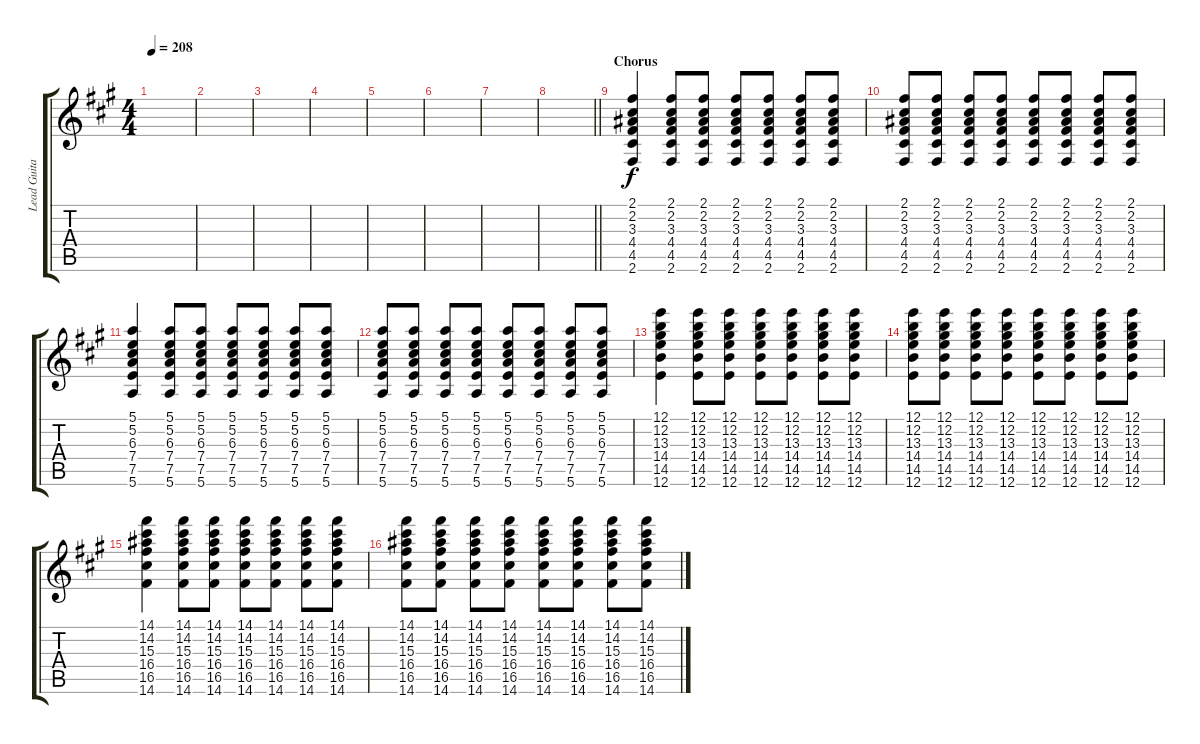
\track ("Lead Guitar" "Lead Guita") {instrument distortionguitar}
\staff {score tabs}
\tuning (E4 B3 G3 D3 A2 E2) {hide}
\ts (4 4)
\tempo 208
\clef g2
\ks a
|
|
|
|
|
|
|
\barLineRight lightlight
|
\section ("" "Chorus")
(2.1 2.2 3.3 4.4 4.5 2.6).4 (2.1 2.2 3.3 4.4 4.5 2.6).8 (2.1 2.2 3.3 4.4 4.5 2.6).8 (2.1 2.2 3.3 4.4 4.5 2.6).8 (2.1 2.2 3.3 4.4 4.5 2.6).8 (2.1 2.2 3.3 4.4 4.5 2.6).8 (2.1 2.2 3.3 4.4 4.5 2.6).8 |
(2.1 2.2 3.3 4.4 4.5 2.6).8 (2.1 2.2 3.3 4.4 4.5 2.6).8 (2.1 2.2 3.3 4.4 4.5 2.6).8 (2.1 2.2 3.3 4.4 4.5 2.6).8 (2.1 2.2 3.3 4.4 4.5 2.6).8 (2.1 2.2 3.3 4.4 4.5 2.6).8 (2.1 2.2 3.3 4.4 4.5 2.6).8 (2.1 2.2 3.3 4.4 4.5 2.6).8 |
(5.1 5.2 6.3 7.4 7.5 5.6).4 (5.1 5.2 6.3 7.4 7.5 5.6).8 (5.1 5.2 6.3 7.4 7.5 5.6).8 (5.1 5.2 6.3 7.4 7.5 5.6).8 (5.1 5.2 6.3 7.4 7.5 5.6).8 (5.1 5.2 6.3 7.4 7.5 5.6).8 (5.1 5.2 6.3 7.4 7.5 5.6).8 |
(5.1 5.2 6.3 7.4 7.5 5.6).8 (5.1 5.2 6.3 7.4 7.5 5.6).8 (5.1 5.2 6.3 7.4 7.5 5.6).8 (5.1 5.2 6.3 7.4 7.5 5.6).8 (5.1 5.2 6.3 7.4 7.5 5.6).8 (5.1 5.2 6.3 7.4 7.5 5.6).8 (5.1 5.2 6.3 7.4 7.5 5.6).8 (5.1 5.2 6.3 7.4 7.5 5.6).8 |
(12.1 12.2 13.3 14.4 14.5 12.6).4 (12.1 12.2 13.3 14.4 14.5 12.6).8 (12.1 12.2 13.3 14.4 14.5 12.6).8 (12.1 12.2 13.3 14.4 14.5 12.6).8 (12.1 12.2 13.3 14.4 14.5 12.6).8 (12.1 12.2 13.3 14.4 14.5 12.6).8 (12.1 12.2 13.3 14.4 14.5 12.6).8 |
(12.1 12.2 13.3 14.4 14.5 12.6).8 (12.1 12.2 13.3 14.4 14.5 12.6).8 (12.1 12.2 13.3 14.4 14.5 12.6).8 (12.1 12.2 13.3 14.4 14.5 12.6).8 (12.1 12.2 13.3 14.4 14.5 12.6).8 (12.1 12.2 13.3 14.4 14.5 12.6).8 (12.1 12.2 13.3 14.4 14.5 12.6).8 (12.1 12.2 13.3 14.4 14.5 12.6).8 |
(14.1 14.2 15.3 16.4 16.5 14.6).4 (14.1 14.2 15.3 16.4 16.5 14.6).8 (14.1 14.2 15.3 16.4 16.5 14.6).8 (14.1 14.2 15.3 16.4 16.5 14.6).8 (14.1 14.2 15.3 16.4 16.5 14.6).8 (14.1 14.2 15.3 16.4 16.5 14.6).8 (14.1 14.2 15.3 16.4 16.5 14.6).8 |
(14.1 14.2 15.3 16.4 16.5 14.6).8 (14.1 14.2 15.3 16.4 16.5 14.6).8 (14.1 14.2 15.3 16.4 16.5 14.6).8 (14.1 14.2 15.3 16.4 16.5 14.6).8 (14.1 14.2 15.3 16.4 16.5 14.6).8 (14.1 14.2 15.3 16.4 16.5 14.6).8 (14.1 14.2 15.3 16.4 16.5 14.6).8 (14.1 14.2 15.3 16.4 16.5 14.6).8
